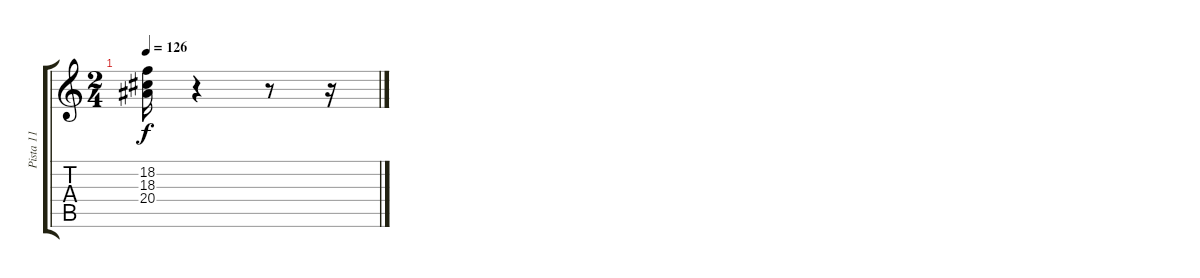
\track ("Pista 11" "Pista 11") {instrument brasssection}
\staff {score tabs}
\tuning (E4 B3 G3 D3 A2 E2) {hide}
\ts (2 4)
\tempo 126
\clef g2
\ks c
(18.2 18.3 20.4).16{dy f} r.4 r.8 r.16
